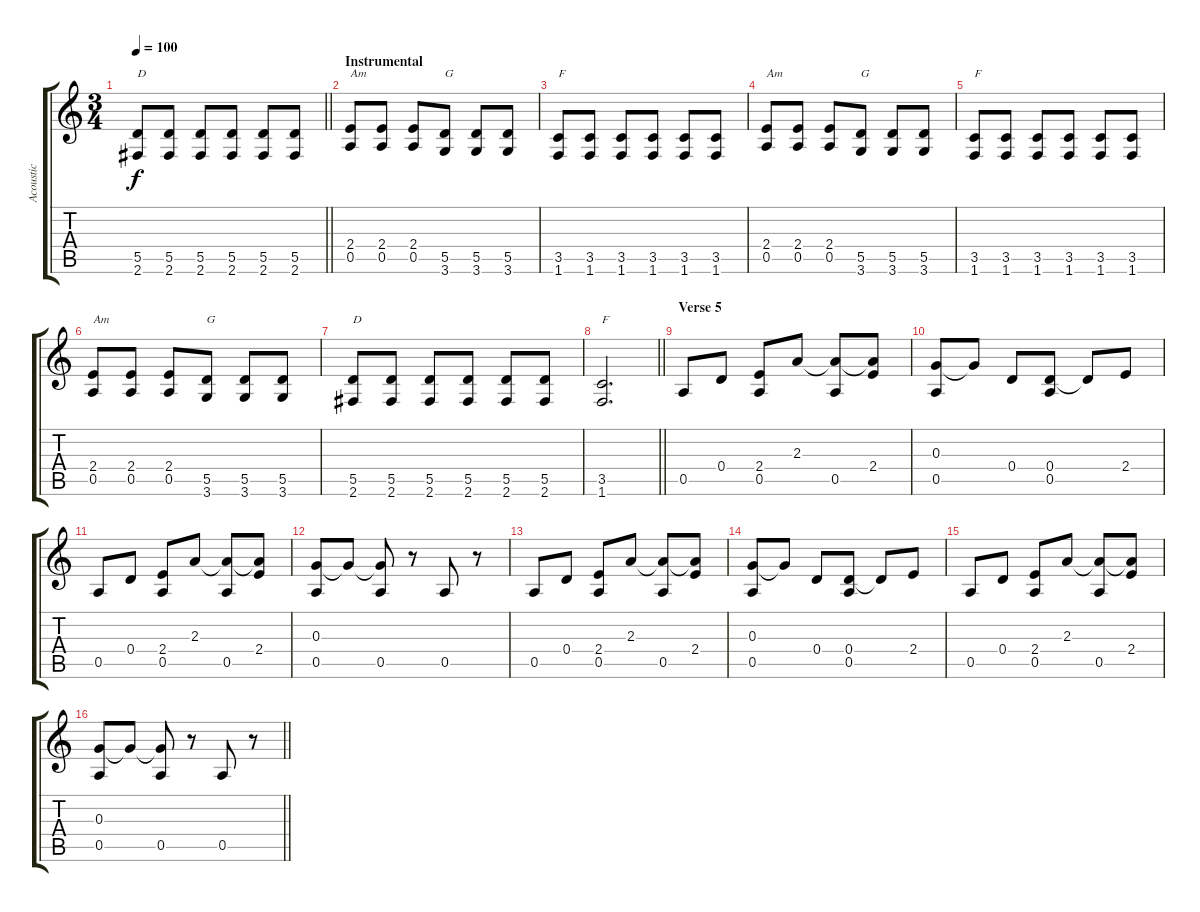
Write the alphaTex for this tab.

\track ("Acoustic" "Acoustic") {instrument acousticguitarsteel}
\staff {score tabs}
\tuning (E4 B3 G3 D3 A2 E2) {hide}
\ts (3 4)
\tempo 100
\clef g2
\barLineRight lightlight
\ks c
(5.5 2.6).8{txt "D" dy f} (5.5 2.6).8 (5.5 2.6).8 (5.5 2.6).8 (5.5 2.6).8 (5.5 2.6).8 |
\section ("" "Instrumental")
(2.4 0.5).8{txt "Am"} (2.4 0.5).8 (2.4 0.5).8 (5.5 3.6).8{txt "G"} (5.5 3.6).8 (5.5 3.6).8 |
(3.5 1.6).8{txt "F"} (3.5 1.6).8 (3.5 1.6).8 (3.5 1.6).8 (3.5 1.6).8 (3.5 1.6).8 |
(2.4 0.5).8{txt "Am"} (2.4 0.5).8 (2.4 0.5).8 (5.5 3.6).8{txt "G"} (5.5 3.6).8 (5.5 3.6).8 |
(3.5 1.6).8{txt "F"} (3.5 1.6).8 (3.5 1.6).8 (3.5 1.6).8 (3.5 1.6).8 (3.5 1.6).8 |
(2.4 0.5).8{txt "Am"} (2.4 0.5).8 (2.4 0.5).8 (5.5 3.6).8{txt "G"} (5.5 3.6).8 (5.5 3.6).8 |
(5.5 2.6).8{txt "D"} (5.5 2.6).8 (5.5 2.6).8 (5.5 2.6).8 (5.5 2.6).8 (5.5 2.6).8 |
\barLineRight lightlight
(3.5 1.6).2{d txt "F"} |
\section ("" "Verse 5")
0.5.8 0.4.8 (2.4 0.5).8 2.3.8 (2.3{t} 0.5).8 (2.3{t} 2.4).8 |
(0.3 0.5).8 0.3{t}.8 0.4.8 (0.4 0.5).8 0.4{t}.8 2.4.8 |
0.5.8 0.4.8 (2.4 0.5).8 2.3.8 (2.3{t} 0.5).8 (2.3{t} 2.4).8 |
(0.3 0.5).8 0.3{t}.8 (0.3{t} 0.5).8 r.8 0.5.8 r.8 |
0.5.8 0.4.8 (2.4 0.5).8 2.3.8 (2.3{t} 0.5).8 (2.3{t} 2.4).8 |
(0.3 0.5).8 0.3{t}.8 0.4.8 (0.4 0.5).8 0.4{t}.8 2.4.8 |
0.5.8 0.4.8 (2.4 0.5).8 2.3.8 (2.3{t} 0.5).8 (2.3{t} 2.4).8 |
\barLineRight lightlight
(0.3 0.5).8 0.3{t}.8 (0.3{t} 0.5).8 r.8 0.5.8 r.8
